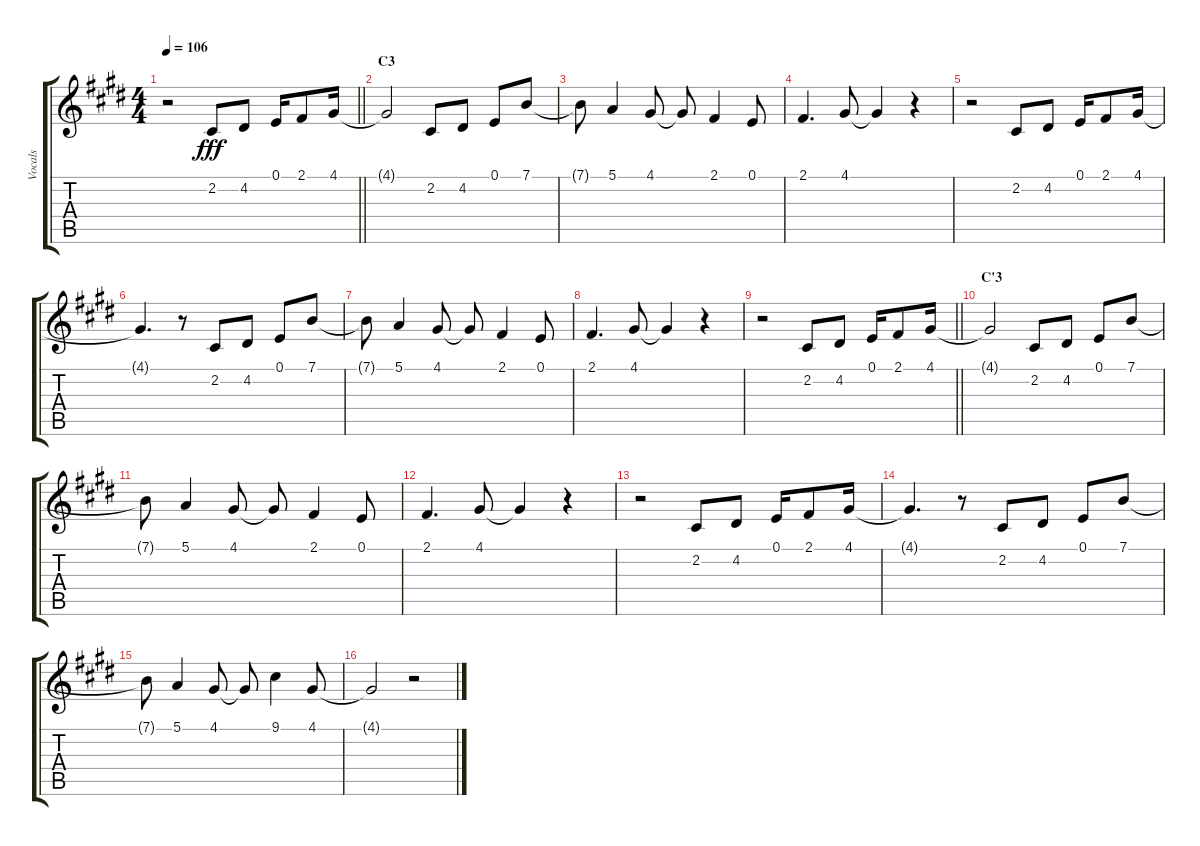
\track ("Vocals" "Vocals") {instrument voiceoohs}
\staff {score tabs}
\tuning (E4 B3 G3 D3 A2 E2) {hide}
\ts (4 4)
\tempo 106
\clef g2
\barLineRight lightlight
\ks e
r.2{dy fff} 2.2.8 4.2.8 0.1.16 2.1.8 4.1.16 |
\section ("" "C3")
4.1{t}.2 2.2.8 4.2.8 0.1.8 7.1.8 |
7.1{t}.8 5.1.4 4.1.8 4.1{t}.8 2.1.4 0.1.8 |
2.1.4{d} 4.1.8 4.1{t}.4 r.4 |
r.2 2.2.8 4.2.8 0.1.16 2.1.8 4.1.16 |
4.1{t}.4{d} r.8 2.2.8 4.2.8 0.1.8 7.1.8 |
7.1{t}.8 5.1.4 4.1.8 4.1{t}.8 2.1.4 0.1.8 |
2.1.4{d} 4.1.8 4.1{t}.4 r.4 |
\barLineRight lightlight
r.2 2.2.8 4.2.8 0.1.16 2.1.8 4.1.16 |
\section ("" "C'3")
4.1{t}.2 2.2.8 4.2.8 0.1.8 7.1.8 |
7.1{t}.8 5.1.4 4.1.8 4.1{t}.8 2.1.4 0.1.8 |
2.1.4{d} 4.1.8 4.1{t}.4 r.4 |
r.2 2.2.8 4.2.8 0.1.16 2.1.8 4.1.16 |
4.1{t}.4{d} r.8 2.2.8 4.2.8 0.1.8 7.1.8 |
7.1{t}.8 5.1.4 4.1.8 4.1{t}.8 9.1.4 4.1.8 |
4.1{t}.2 r.2
